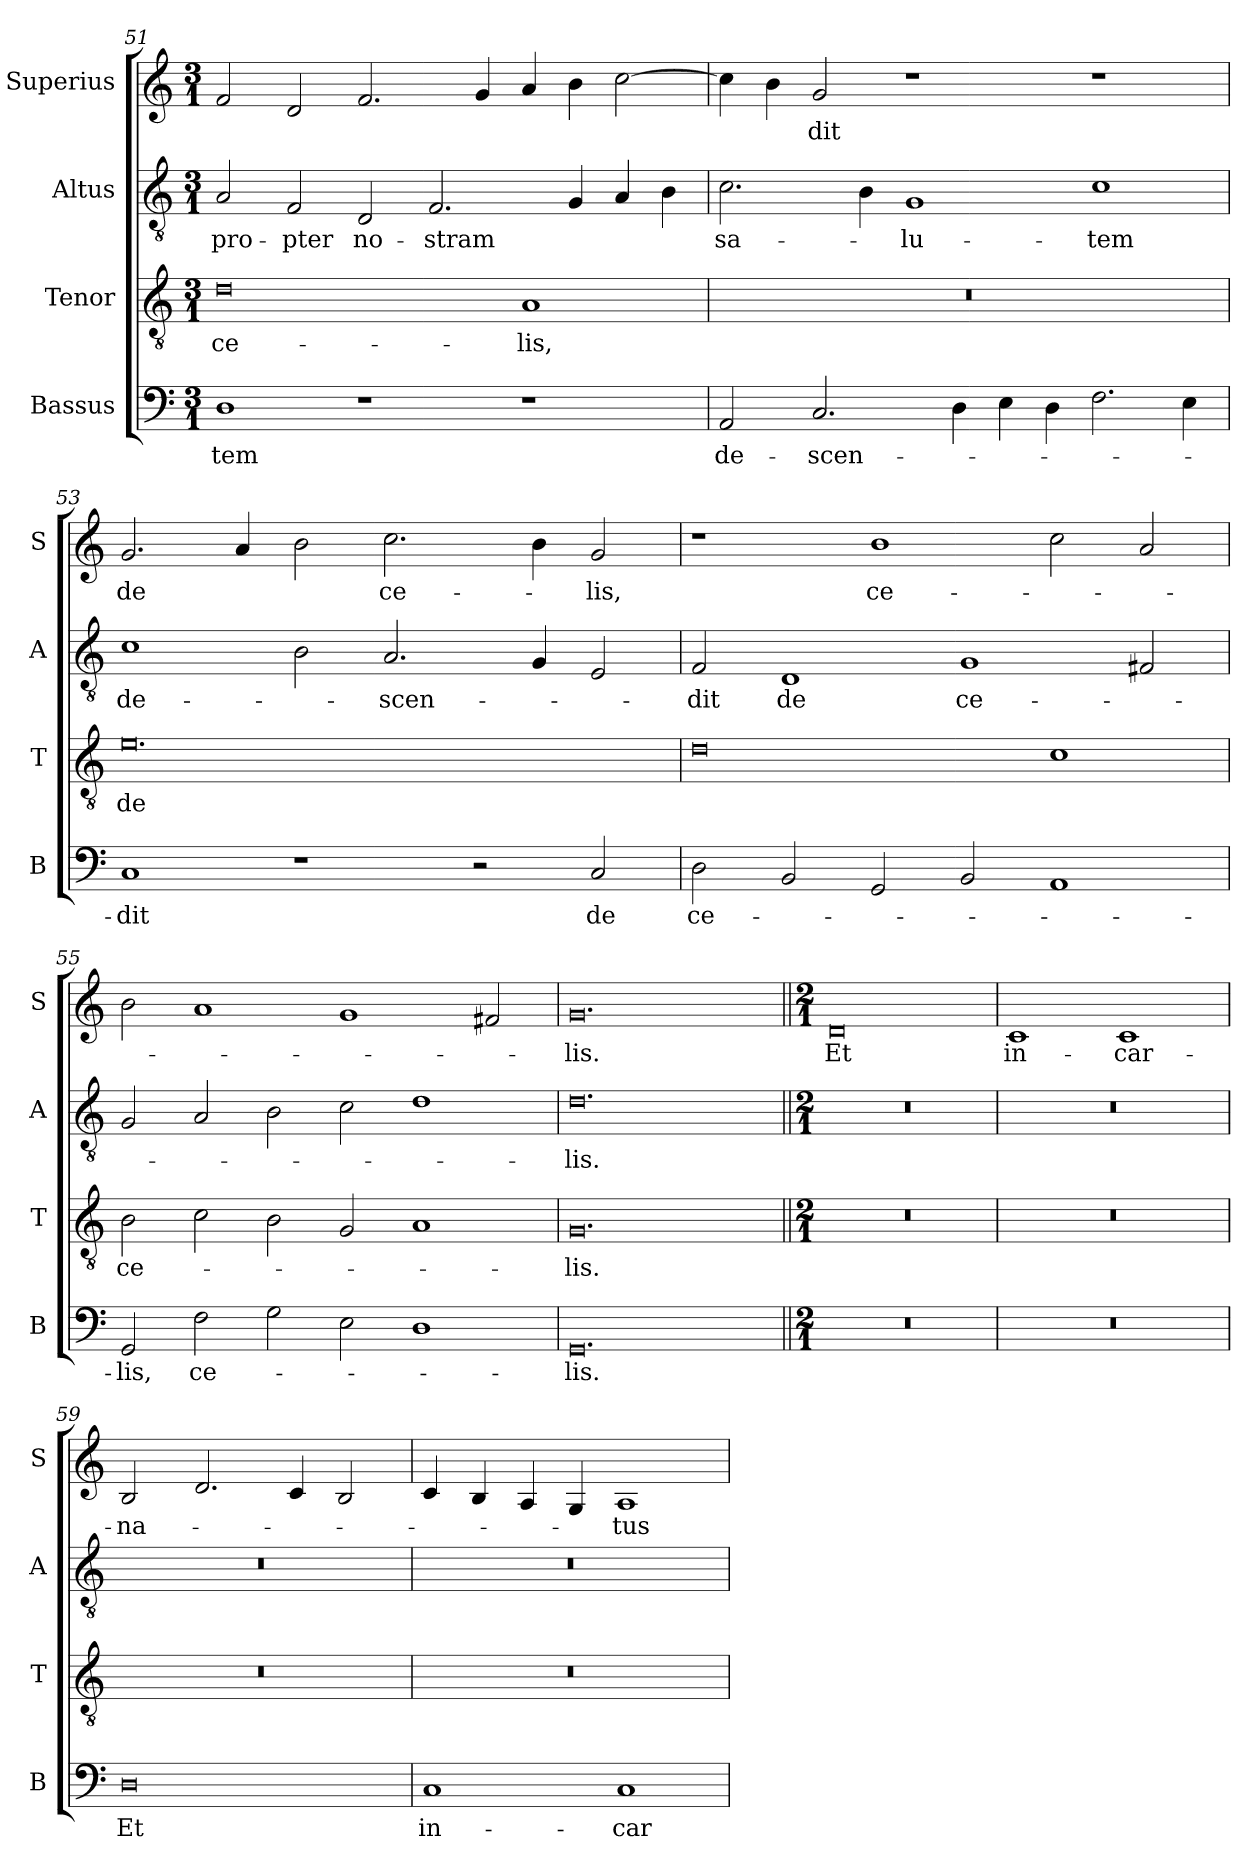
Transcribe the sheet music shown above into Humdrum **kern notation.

**kern	**text	**kern	**text	**kern	**text	**kern	**text
*part4	*part4	*part3	*part3	*part2	*part2	*part1	*part1
*staff4	*staff4	*staff3	*staff3	*staff2	*staff2	*staff1	*staff1
*I"Bassus	*	*I"Tenor	*	*I"Altus	*	*I"Superius	*
*I'B	*	*I'T	*	*I'A	*	*I'S	*
*clefF4	*	*clefGv2	*	*clefGv2	*	*clefG2	*
*k[]	*	*k[]	*	*k[]	*	*k[]	*
*M3/1	*	*M3/1	*	*M3/1	*	*M3/1	*
=51	=51	=51	=51	=51	=51	=51	=51
!	!	!	!LO:LY:i	!	!	!	!
1D	-tem	0d	ce-	2A	pro-	2f	.
.	.	.	.	2F	-pter	2d	.
1r	.	.	.	2D	no-	2.f	.
.	.	.	.	2.F	-stram	.	.
.	.	.	.	.	.	4g	.
!	!	!	!LO:LY:i	!	!	!	!
1r	.	1A	-lis,	.	.	4a	.
.	.	.	.	4G	.	4b	.
.	.	.	.	4A	.	[2cc	.
.	.	.	.	4B	.	.	.
=52	=52	=52	=52	=52	=52	=52	=52
2AA	de-	0.r	.	2.c	sa-	4cc]	.
.	.	.	.	.	.	4b	.
2.C	-scen-	.	.	.	.	2g	-dit
.	.	.	.	4B	.	.	.
.	.	.	.	1G	-lu-	1r	.
4D	.	.	.	.	.	.	.
4E	.	.	.	.	.	.	.
4D	.	.	.	.	.	.	.
2.F	.	.	.	1c	-tem	1r	.
4E	.	.	.	.	.	.	.
=53	=53	=53	=53	=53	=53	=53	=53
1C	-dit	0.e	de	1c	de-	2.g	de
.	.	.	.	.	.	4a	.
1r	.	.	.	2B	.	2b	.
!	!	!	!	!	!	!	!LO:LY:i
.	.	.	.	2.A	-scen-	2.cc	ce-
2r	.	.	.	.	.	.	.
.	.	.	.	4G	.	4b	.
!	!	!	!	!	!	!	!LO:LY:i
2C	de	.	.	2E	.	2g	-lis,
=54	=54	=54	=54	=54	=54	=54	=54
!	!LO:LY:i	!	!	!	!	!	!
2D	ce-	0d	.	2F	-dit	1r	.
2BB	.	.	.	1D	de	.	.
2GG	.	.	.	.	.	1b	ce-
2BB	.	.	.	1G	ce-	.	.
1AA	.	1c	.	.	.	2cc	.
.	.	.	.	2F#i	.	2a	.
=55	=55	=55	=55	=55	=55	=55	=55
!	!LO:LY:i	!	!	!	!	!	!
2GG	-lis,	2B	ce-	2G	.	2b	.
2F	ce-	2c	.	2A	.	1a	.
2G	.	2B	.	2B	.	.	.
2E	.	2G	.	2c	.	1g	.
1D	.	1A	.	1d	.	.	.
.	.	.	.	.	.	2f#X	.
=56	=56	=56	=56	=56	=56	=56	=56
0.GG	-lis.	0.G	-lis.	0.d	-lis.	0.g	-lis.
=57||	=57||	=57||	=57||	=57||	=57||	=57||	=57||
*M2/1	*	*M2/1	*	*M2/1	*	*M2/1	*
0r	.	0r	.	0r	.	0d	Et
=58	=58	=58	=58	=58	=58	=58	=58
0r	.	0r	.	0r	.	1c	in-
.	.	.	.	.	.	1c	-car-
=59	=59	=59	=59	=59	=59	=59	=59
0D	Et	0r	.	0r	.	2B	-na-
.	.	.	.	.	.	2.d	.
.	.	.	.	.	.	4c	.
.	.	.	.	.	.	2B	.
=60	=60	=60	=60	=60	=60	=60	=60
1C	in-	0r	.	0r	.	4c	.
.	.	.	.	.	.	4B	.
.	.	.	.	.	.	4A	.
.	.	.	.	.	.	4G	.
1C	-car-	.	.	.	.	1A	-tus
=	=	=	=	=	=	=	=
*-	*-	*-	*-	*-	*-	*-	*-
